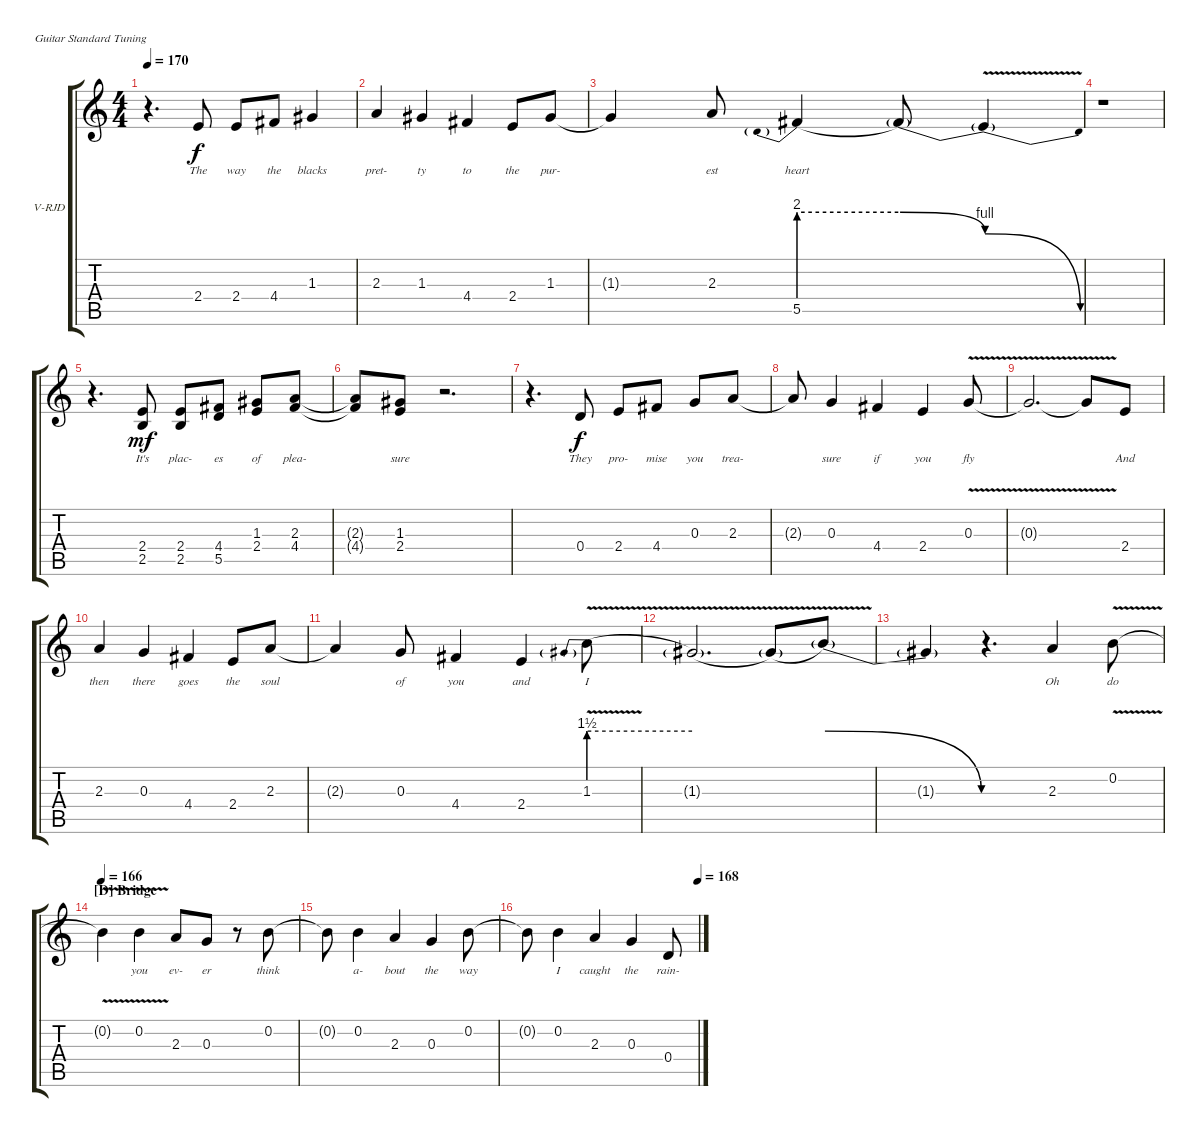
\bracketExtendMode groupsimilarinstruments
\firstSystemTrackNameOrientation horizontal
\otherSystemsTrackNameOrientation horizontal
\track ("Ronnie James Dio" "V-RJD") {instrument electricguitarclean}
\staff {score tabs}
\tuning (E4 B3 G3 D3 A2 E2)
\ts (4 4)
\tempo 170
\clef g2
\ks c
r.4{d dy mf} 2.4.8{lyrics (0 "The") lyrics (1 "") lyrics (2 "") lyrics (3 "") lyrics (4 "") dy f} 2.4.8{lyrics (0 "way") lyrics (1 "") lyrics (2 "") lyrics (3 "") lyrics (4 "")} 4.4.8{lyrics (0 "the") lyrics (1 "") lyrics (2 "") lyrics (3 "") lyrics (4 "")} 1.3.4{lyrics (0 "blacks") lyrics (1 "") lyrics (2 "") lyrics (3 "") lyrics (4 "")} |
2.3.4{lyrics (0 "pret-") lyrics (1 "") lyrics (2 "") lyrics (3 "") lyrics (4 "")} 1.3.4{lyrics (0 "ty") lyrics (1 "") lyrics (2 "") lyrics (3 "") lyrics (4 "")} 4.4.4{lyrics (0 "to") lyrics (1 "") lyrics (2 "") lyrics (3 "") lyrics (4 "")} 2.4.8{lyrics (0 "the") lyrics (1 "") lyrics (2 "") lyrics (3 "") lyrics (4 "")} 1.3.8{lyrics (0 "pur-") lyrics (1 "") lyrics (2 "") lyrics (3 "") lyrics (4 "")} |
1.3{t}.4{lyrics (0 "") lyrics (1 "") lyrics (2 "") lyrics (3 "") lyrics (4 "")} 2.3.8{lyrics (0 "est") lyrics (1 "") lyrics (2 "") lyrics (3 "") lyrics (4 "")} 5.5{be (prebend 0 8 60 8)}.4{lyrics (0 "heart") lyrics (1 "") lyrics (2 "") lyrics (3 "") lyrics (4 "")} 5.5{be (release 0.6 8 15 4) t}.8{lyrics (0 "") lyrics (1 "") lyrics (2 "") lyrics (3 "") lyrics (4 "")} 5.5{be (release 0 4 15 0) v t}.4{lyrics (0 "") lyrics (1 "") lyrics (2 "") lyrics (3 "") lyrics (4 "")} |
r.1 |
r.4{d} (2.4 2.5).8{lyrics (0 "It's") lyrics (1 "") lyrics (2 "") lyrics (3 "") lyrics (4 "") dy mf} (2.4 2.5).8{lyrics (0 "plac-") lyrics (1 "") lyrics (2 "") lyrics (3 "") lyrics (4 "")} (4.4 5.5).8{lyrics (0 "es") lyrics (1 "") lyrics (2 "") lyrics (3 "") lyrics (4 "")} (1.3 2.4).8{lyrics (0 "of") lyrics (1 "") lyrics (2 "") lyrics (3 "") lyrics (4 "")} (2.3 4.4).8{lyrics (0 "plea-") lyrics (1 "") lyrics (2 "") lyrics (3 "") lyrics (4 "")} |
(2.3{t} 4.4{t}).8{lyrics (0 "") lyrics (1 "") lyrics (2 "") lyrics (3 "") lyrics (4 "")} (1.3 2.4).8{lyrics (0 "sure") lyrics (1 "") lyrics (2 "") lyrics (3 "") lyrics (4 "")} r.2{d} |
r.4{d} 0.4.8{lyrics (0 "They") lyrics (1 "") lyrics (2 "") lyrics (3 "") lyrics (4 "") dy f} 2.4.8{lyrics (0 "pro-") lyrics (1 "") lyrics (2 "") lyrics (3 "") lyrics (4 "")} 4.4.8{lyrics (0 "mise") lyrics (1 "") lyrics (2 "") lyrics (3 "") lyrics (4 "")} 0.3.8{lyrics (0 "you") lyrics (1 "") lyrics (2 "") lyrics (3 "") lyrics (4 "")} 2.3.8{lyrics (0 "trea-") lyrics (1 "") lyrics (2 "") lyrics (3 "") lyrics (4 "")} |
2.3{t}.8{lyrics (0 "") lyrics (1 "") lyrics (2 "") lyrics (3 "") lyrics (4 "")} 0.3.4{lyrics (0 "sure") lyrics (1 "") lyrics (2 "") lyrics (3 "") lyrics (4 "")} 4.4.4{lyrics (0 "if") lyrics (1 "") lyrics (2 "") lyrics (3 "") lyrics (4 "")} 2.4.4{lyrics (0 "you") lyrics (1 "") lyrics (2 "") lyrics (3 "") lyrics (4 "")} 0.3{v}.8{lyrics (0 "fly") lyrics (1 "") lyrics (2 "") lyrics (3 "") lyrics (4 "")} |
0.3{v t}.2{d lyrics (0 "") lyrics (1 "") lyrics (2 "") lyrics (3 "") lyrics (4 "")} 0.3{v t}.8{lyrics (0 "") lyrics (1 "") lyrics (2 "") lyrics (3 "") lyrics (4 "")} 2.4.8{lyrics (0 "And") lyrics (1 "") lyrics (2 "") lyrics (3 "") lyrics (4 "")} |
2.3.4{lyrics (0 "then") lyrics (1 "") lyrics (2 "") lyrics (3 "") lyrics (4 "")} 0.3.4{lyrics (0 "there") lyrics (1 "") lyrics (2 "") lyrics (3 "") lyrics (4 "")} 4.4.4{lyrics (0 "goes") lyrics (1 "") lyrics (2 "") lyrics (3 "") lyrics (4 "")} 2.4.8{lyrics (0 "the") lyrics (1 "") lyrics (2 "") lyrics (3 "") lyrics (4 "")} 2.3.8{lyrics (0 "soul") lyrics (1 "") lyrics (2 "") lyrics (3 "") lyrics (4 "")} |
2.3{t}.4{lyrics (0 "") lyrics (1 "") lyrics (2 "") lyrics (3 "") lyrics (4 "")} 0.3.8{lyrics (0 "of") lyrics (1 "") lyrics (2 "") lyrics (3 "") lyrics (4 "")} 4.4.4{lyrics (0 "you") lyrics (1 "") lyrics (2 "") lyrics (3 "") lyrics (4 "")} 2.4.4{lyrics (0 "and") lyrics (1 "") lyrics (2 "") lyrics (3 "") lyrics (4 "")} 1.3{be (prebend 0 6 60 6) v}.8{lyrics (0 "I") lyrics (1 "") lyrics (2 "") lyrics (3 "") lyrics (4 "")} |
1.3{be (hold 0 0 60 0) v t}.2{d lyrics (0 "") lyrics (1 "") lyrics (2 "") lyrics (3 "") lyrics (4 "")} 1.3{be (hold 0 0 60 0) v t}.8{lyrics (0 "") lyrics (1 "") lyrics (2 "") lyrics (3 "") lyrics (4 "")} 1.3{be (release 0 6 13.799999999999999 0) t}.8{lyrics (0 "") lyrics (1 "") lyrics (2 "") lyrics (3 "") lyrics (4 "")} |
1.3{t}.4{lyrics (0 "") lyrics (1 "") lyrics (2 "") lyrics (3 "") lyrics (4 "")} r.4{d} 2.3.4{lyrics (0 "Oh") lyrics (1 "") lyrics (2 "") lyrics (3 "") lyrics (4 "")} 0.2{v}.8{lyrics (0 "do") lyrics (1 "") lyrics (2 "") lyrics (3 "") lyrics (4 "")} |
\section ("D" "Bridge")
\tempo 166
0.2{v t}.4{lyrics (0 "") lyrics (1 "") lyrics (2 "") lyrics (3 "") lyrics (4 "")} 0.2{v}.4{lyrics (0 "you") lyrics (1 "") lyrics (2 "") lyrics (3 "") lyrics (4 "")} 2.3.8{lyrics (0 "ev-") lyrics (1 "") lyrics (2 "") lyrics (3 "") lyrics (4 "")} 0.3.8{lyrics (0 "er") lyrics (1 "") lyrics (2 "") lyrics (3 "") lyrics (4 "")} r.8 0.2.8{lyrics (0 "think") lyrics (1 "") lyrics (2 "") lyrics (3 "") lyrics (4 "")} |
0.2{t}.8{lyrics (0 "") lyrics (1 "") lyrics (2 "") lyrics (3 "") lyrics (4 "")} 0.2.4{lyrics (0 "a-") lyrics (1 "") lyrics (2 "") lyrics (3 "") lyrics (4 "")} 2.3.4{lyrics (0 "bout") lyrics (1 "") lyrics (2 "") lyrics (3 "") lyrics (4 "")} 0.3.4{lyrics (0 "the") lyrics (1 "") lyrics (2 "") lyrics (3 "") lyrics (4 "")} 0.2.8{lyrics (0 "way") lyrics (1 "") lyrics (2 "") lyrics (3 "") lyrics (4 "")} |
\tempo (168 1)
0.2{t}.8{lyrics (0 "") lyrics (1 "") lyrics (2 "") lyrics (3 "") lyrics (4 "")} 0.2.4{lyrics (0 "I") lyrics (1 "") lyrics (2 "") lyrics (3 "") lyrics (4 "")} 2.3.4{lyrics (0 "caught") lyrics (1 "") lyrics (2 "") lyrics (3 "") lyrics (4 "")} 0.3.4{lyrics (0 "the") lyrics (1 "") lyrics (2 "") lyrics (3 "") lyrics (4 "")} 0.4.8{lyrics (0 "rain-") lyrics (1 "") lyrics (2 "") lyrics (3 "") lyrics (4 "")}
